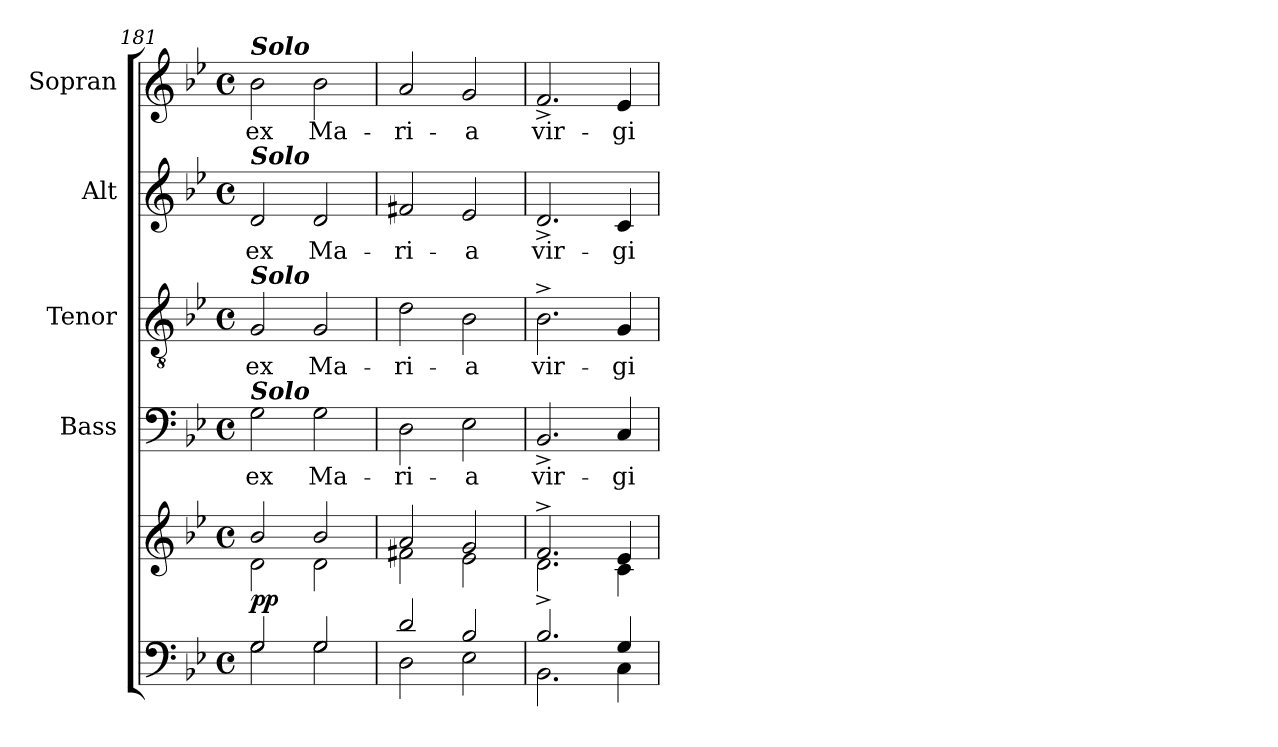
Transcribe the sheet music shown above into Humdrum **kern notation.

**kern	**kern	**dynam	**kern	**text	**kern	**text	**kern	**text	**kern	**text
*part5	*part5	*part5	*part4	*part4	*part3	*part3	*part2	*part2	*part1	*part1
*staff6	*staff5	*staff5/6	*staff4	*staff4	*staff3	*staff3	*staff2	*staff2	*staff1	*staff1
*	*	*	*I"Bass	*	*I"Tenor	*	*I"Alt	*	*I"Sopran	*
*	*	*	*I'B.	*	*I'T.	*	*I'A.	*	*I'S.	*
!!LO:PB:g=z
*clefF4	*clefG2	*	*clefF4	*	*clefGv2	*	*clefG2	*	*clefG2	*
*k[b-e-]	*k[b-e-]	*	*k[b-e-]	*	*k[b-e-]	*	*k[b-e-]	*	*k[b-e-]	*
*B-:	*B-:	*	*B-:	*	*B-:	*	*B-:	*	*B-:	*
*M4/4	*M4/4	*	*M4/4	*	*M4/4	*	*M4/4	*	*M4/4	*
*met(c)	*met(c)	*	*met(c)	*	*met(c)	*	*met(c)	*	*met(c)	*
=181	=181	=181	=181	=181	=181	=181	=181	=181	=181	=181
*^	*^	*	*	*	*	*	*	*	*	*
!	!	!	!	!	!	!	!	!	!	!	!LO:TX:a:Bi:t=Solo	!
!	!	!	!	!	!	!	!	!	!LO:TX:a:Bi:t=Solo	!	!	!
!	!	!	!	!	!	!	!LO:TX:a:Bi:t=Solo	!	!	!	!	!
!	!	!	!	!	!LO:TX:a:Bi:t=Solo	!	!	!	!	!	!	!
!	!	!	!	!LO:DY:b	!	!LO:LY:b	!	!LO:LY:b	!	!LO:LY:b	!	!LO:LY:b
2G/	2G\	2b-/	2d\	pp	2G\	ex	2G/	ex	2d/	ex	2b-\	ex
!	!	!	!	!	!	!LO:LY:b	!	!LO:LY:b	!	!LO:LY:b	!	!LO:LY:b
2G/	2G\	2b-/	2d\	.	2G\	Ma-	2G/	Ma-	2d/	Ma-	2b-\	Ma-
=182	=182	=182	=182	=182	=182	=182	=182	=182	=182	=182	=182	=182
!	!	!	!	!	!	!LO:LY:b	!	!LO:LY:b	!	!LO:LY:b	!	!LO:LY:b
2d/	2D\	2a/	2f#X\	.	2D\	-ri-	2d\	-ri-	2f#X/	-ri-	2a/	-ri-
!	!	!	!	!	!	!LO:LY:b	!	!LO:LY:b	!	!LO:LY:b	!	!LO:LY:b
2B-/	2E-\	2g/	2e-\	.	2E-\	-a	2B-\	-a	2e-/	-a	2g/	-a
=183	=183	=183	=183	=183	=183	=183	=183	=183	=183	=183	=183	=183
!	!	!	!	!	!	!LO:LY:b	!	!LO:LY:b	!	!LO:LY:b	!	!LO:LY:b
2.B-^</	2.BB-\	2.f^>/	2.d\	.	2.BB-^>/	vir-	2.B-^>\	vir-	2.d^>/	vir-	2.f^>/	vir-
!	!	!	!	!	!	!LO:LY:b	!	!LO:LY:b	!	!LO:LY:b	!	!LO:LY:b
4G/	4C\	4e-/	4c\	.	4C/	-gi-	4G/	-gi-	4c/	-gi-	4e-/	-gi-
*v	*v	*	*	*	*	*	*	*	*	*	*	*
*	*v	*v	*	*	*	*	*	*	*	*	*
=	=	=	=	=	=	=	=	=	=	=
*-	*-	*-	*-	*-	*-	*-	*-	*-	*-	*-
